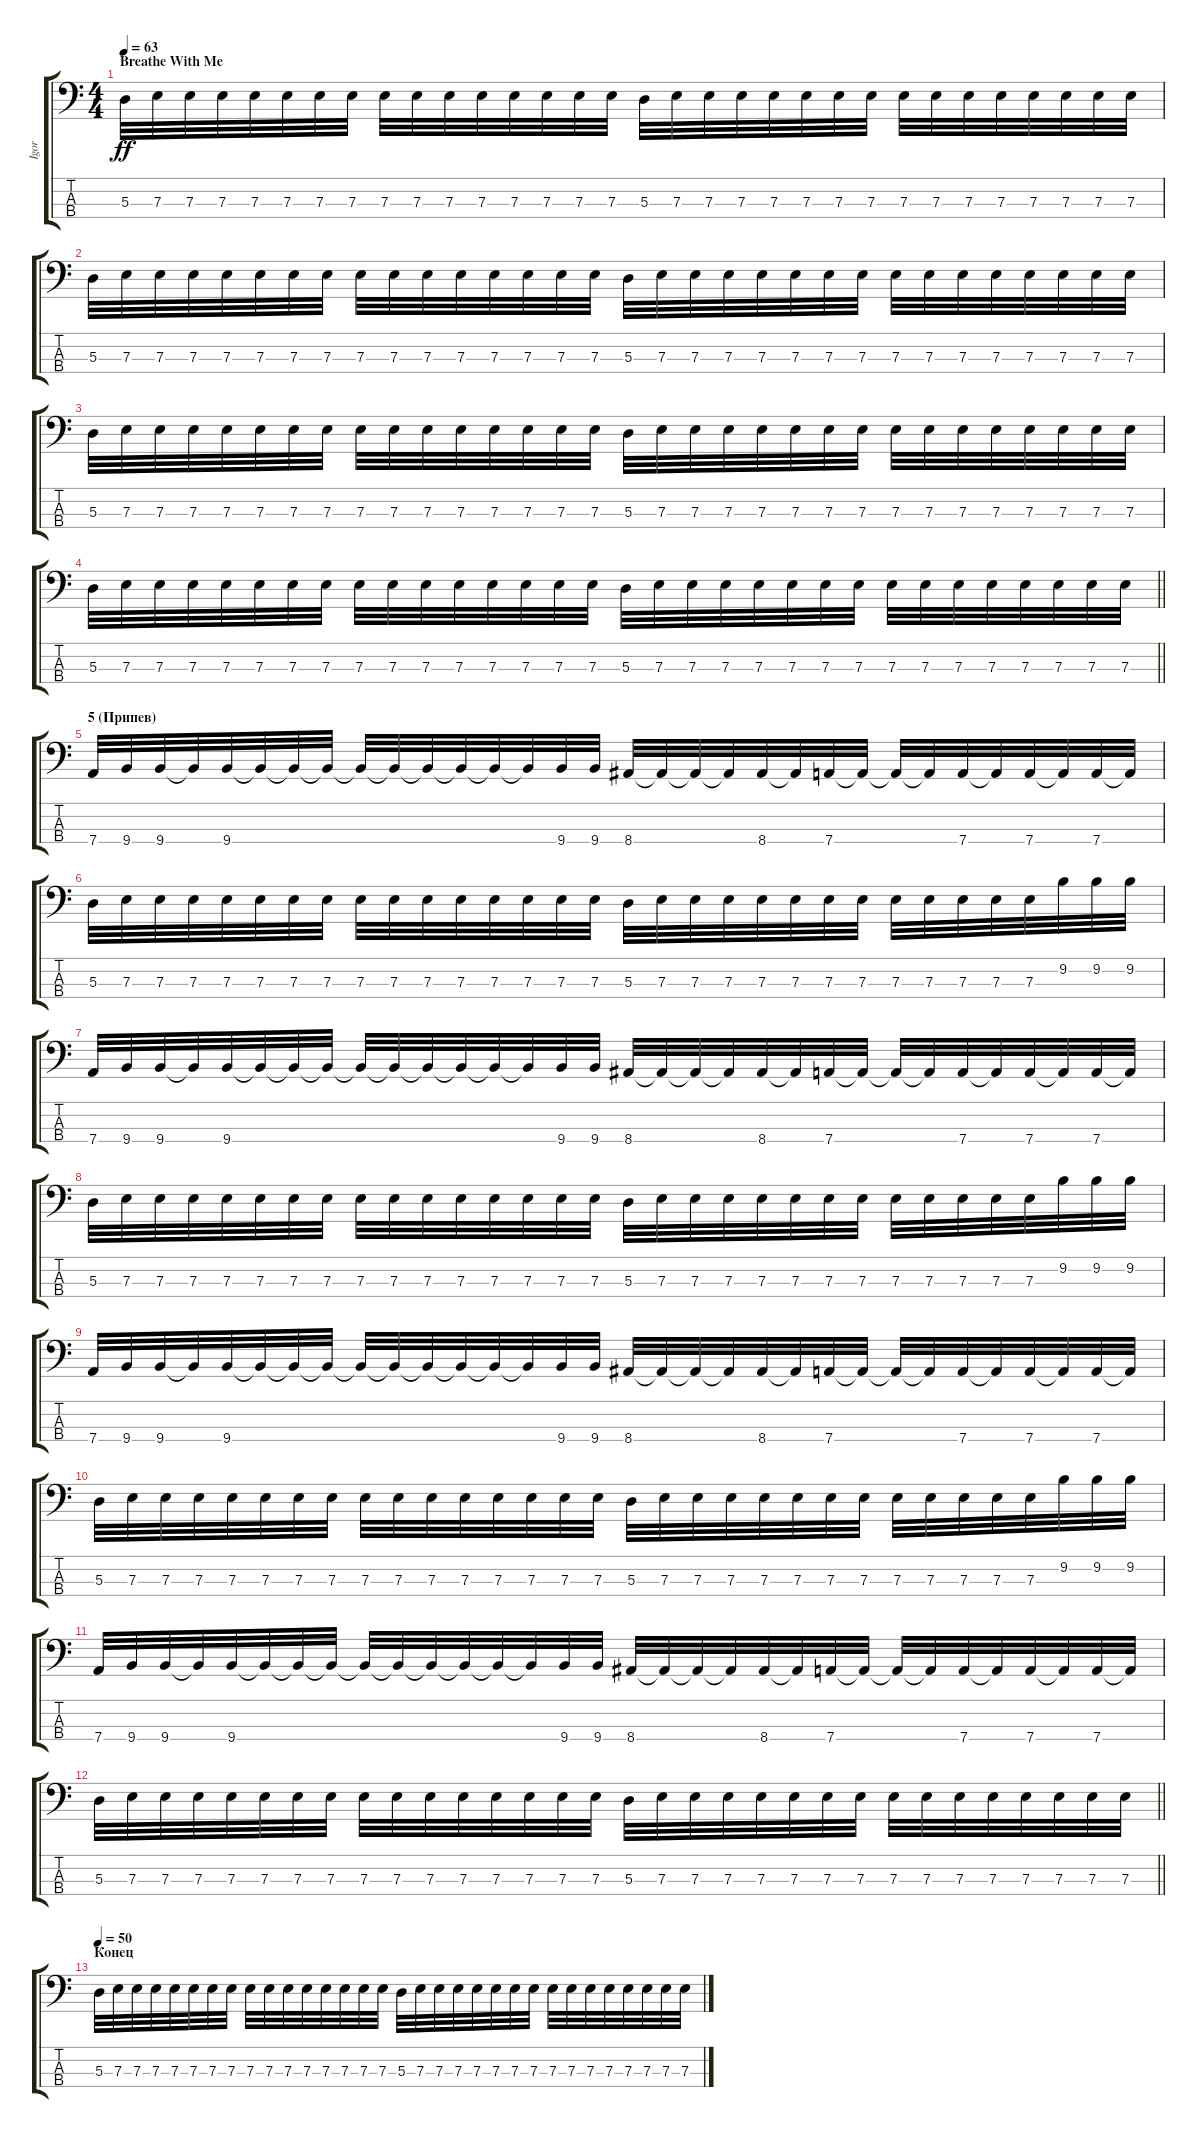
\track ("Igor" "Igor") {instrument synthbass2}
\staff {score tabs}
\tuning (G2 D2 A1 D1) {hide}
\ts (4 4)
\section ("" "Breathe With Me")
\tempo 63
\clef f4
\ks c
5.3.32{dy ff} 7.3.32 7.3.32 7.3.32 7.3.32 7.3.32 7.3.32 7.3.32 7.3.32 7.3.32 7.3.32 7.3.32 7.3.32 7.3.32 7.3.32 7.3.32 5.3.32 7.3.32 7.3.32 7.3.32 7.3.32 7.3.32 7.3.32 7.3.32 7.3.32 7.3.32 7.3.32 7.3.32 7.3.32 7.3.32 7.3.32 7.3.32 |
5.3.32 7.3.32 7.3.32 7.3.32 7.3.32 7.3.32 7.3.32 7.3.32 7.3.32 7.3.32 7.3.32 7.3.32 7.3.32 7.3.32 7.3.32 7.3.32 5.3.32 7.3.32 7.3.32 7.3.32 7.3.32 7.3.32 7.3.32 7.3.32 7.3.32 7.3.32 7.3.32 7.3.32 7.3.32 7.3.32 7.3.32 7.3.32 |
5.3.32 7.3.32 7.3.32 7.3.32 7.3.32 7.3.32 7.3.32 7.3.32 7.3.32 7.3.32 7.3.32 7.3.32 7.3.32 7.3.32 7.3.32 7.3.32 5.3.32 7.3.32 7.3.32 7.3.32 7.3.32 7.3.32 7.3.32 7.3.32 7.3.32 7.3.32 7.3.32 7.3.32 7.3.32 7.3.32 7.3.32 7.3.32 |
\barLineRight lightlight
5.3.32 7.3.32 7.3.32 7.3.32 7.3.32 7.3.32 7.3.32 7.3.32 7.3.32 7.3.32 7.3.32 7.3.32 7.3.32 7.3.32 7.3.32 7.3.32 5.3.32 7.3.32 7.3.32 7.3.32 7.3.32 7.3.32 7.3.32 7.3.32 7.3.32 7.3.32 7.3.32 7.3.32 7.3.32 7.3.32 7.3.32 7.3.32 |
\section ("" "5 (Припев)")
7.4.32 9.4.32 9.4.32 9.4{t}.32 9.4.32 9.4{t}.32 9.4{t}.32 9.4{t}.32 9.4{t}.32 9.4{t}.32 9.4{t}.32 9.4{t}.32 9.4{t}.32 9.4{t}.32 9.4.32 9.4.32 8.4.32 8.4{t}.32 8.4{t}.32 8.4{t}.32 8.4.32 8.4{t}.32 7.4.32 7.4{t}.32 7.4{t}.32 7.4{t}.32 7.4.32 7.4{t}.32 7.4.32 7.4{t}.32 7.4.32 7.4{t}.32 |
5.3.32 7.3.32 7.3.32 7.3.32 7.3.32 7.3.32 7.3.32 7.3.32 7.3.32 7.3.32 7.3.32 7.3.32 7.3.32 7.3.32 7.3.32 7.3.32 5.3.32 7.3.32 7.3.32 7.3.32 7.3.32 7.3.32 7.3.32 7.3.32 7.3.32 7.3.32 7.3.32 7.3.32 7.3.32 9.2.32 9.2.32 9.2.32 |
7.4.32 9.4.32 9.4.32 9.4{t}.32 9.4.32 9.4{t}.32 9.4{t}.32 9.4{t}.32 9.4{t}.32 9.4{t}.32 9.4{t}.32 9.4{t}.32 9.4{t}.32 9.4{t}.32 9.4.32 9.4.32 8.4.32 8.4{t}.32 8.4{t}.32 8.4{t}.32 8.4.32 8.4{t}.32 7.4.32 7.4{t}.32 7.4{t}.32 7.4{t}.32 7.4.32 7.4{t}.32 7.4.32 7.4{t}.32 7.4.32 7.4{t}.32 |
5.3.32 7.3.32 7.3.32 7.3.32 7.3.32 7.3.32 7.3.32 7.3.32 7.3.32 7.3.32 7.3.32 7.3.32 7.3.32 7.3.32 7.3.32 7.3.32 5.3.32 7.3.32 7.3.32 7.3.32 7.3.32 7.3.32 7.3.32 7.3.32 7.3.32 7.3.32 7.3.32 7.3.32 7.3.32 9.2.32 9.2.32 9.2.32 |
7.4.32 9.4.32 9.4.32 9.4{t}.32 9.4.32 9.4{t}.32 9.4{t}.32 9.4{t}.32 9.4{t}.32 9.4{t}.32 9.4{t}.32 9.4{t}.32 9.4{t}.32 9.4{t}.32 9.4.32 9.4.32 8.4.32 8.4{t}.32 8.4{t}.32 8.4{t}.32 8.4.32 8.4{t}.32 7.4.32 7.4{t}.32 7.4{t}.32 7.4{t}.32 7.4.32 7.4{t}.32 7.4.32 7.4{t}.32 7.4.32 7.4{t}.32 |
5.3.32 7.3.32 7.3.32 7.3.32 7.3.32 7.3.32 7.3.32 7.3.32 7.3.32 7.3.32 7.3.32 7.3.32 7.3.32 7.3.32 7.3.32 7.3.32 5.3.32 7.3.32 7.3.32 7.3.32 7.3.32 7.3.32 7.3.32 7.3.32 7.3.32 7.3.32 7.3.32 7.3.32 7.3.32 9.2.32 9.2.32 9.2.32 |
7.4.32 9.4.32 9.4.32 9.4{t}.32 9.4.32 9.4{t}.32 9.4{t}.32 9.4{t}.32 9.4{t}.32 9.4{t}.32 9.4{t}.32 9.4{t}.32 9.4{t}.32 9.4{t}.32 9.4.32 9.4.32 8.4.32 8.4{t}.32 8.4{t}.32 8.4{t}.32 8.4.32 8.4{t}.32 7.4.32 7.4{t}.32 7.4{t}.32 7.4{t}.32 7.4.32 7.4{t}.32 7.4.32 7.4{t}.32 7.4.32 7.4{t}.32 |
\barLineRight lightlight
5.3.32 7.3.32 7.3.32 7.3.32 7.3.32 7.3.32 7.3.32 7.3.32 7.3.32 7.3.32 7.3.32 7.3.32 7.3.32 7.3.32 7.3.32 7.3.32 5.3.32 7.3.32 7.3.32 7.3.32 7.3.32 7.3.32 7.3.32 7.3.32 7.3.32 7.3.32 7.3.32 7.3.32 7.3.32 7.3.32 7.3.32 7.3.32 |
\section ("" "Конец")
\tempo 50
5.3.32 7.3.32 7.3.32 7.3.32 7.3.32 7.3.32 7.3.32 7.3.32 7.3.32 7.3.32 7.3.32 7.3.32 7.3.32 7.3.32 7.3.32 7.3.32 5.3.32 7.3.32 7.3.32 7.3.32 7.3.32 7.3.32 7.3.32 7.3.32 7.3.32 7.3.32 7.3.32 7.3.32 7.3.32 7.3.32 7.3.32 7.3.32
